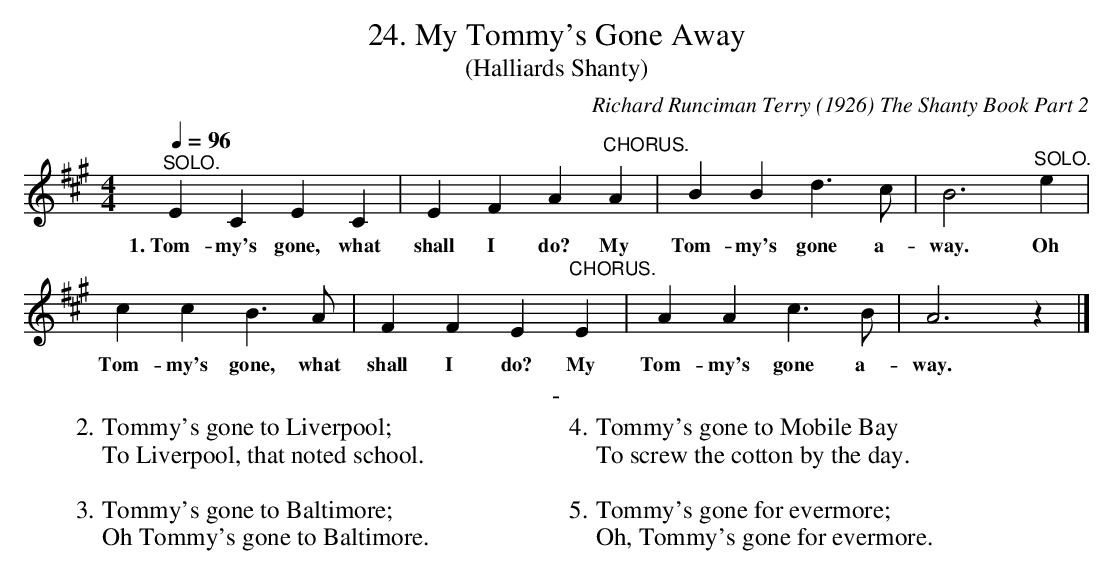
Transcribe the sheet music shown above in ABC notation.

X:1
T:24. My Tommy's Gone Away
T:(Halliards Shanty)
C:Richard Runciman Terry (1926) The Shanty Book Part 2
L:1/4
Q:1/4=96
M:4/4
K:A
"^SOLO." E C E C | E F A "^CHORUS." A |
w: 1.~Tom-my's gone, what | shall I do? My |
B B d3/2 c/ | B3 "^SOLO." e |$ c c B3/2 A/ |
w: Tom-my's gone a- | way. Oh | Tom-my's gone, what |
F F E "^CHORUS." E | A A c3/2 B/ | A3 z |]
w: shall I do? My | Tom-my's gone a- | way.
T: -
W: 2. Tommy's gone to Liverpool;
W: To Liverpool, that noted school.
W:
W: 3. Tommy's gone to Baltimore;
W: Oh Tommy's gone to Baltimore.
W:
W: 4. Tommy's gone to Mobile Bay
W: To screw the cotton by the day.
W:
W: 5. Tommy's gone for evermore;
W: Oh, Tommy's gone for evermore.
